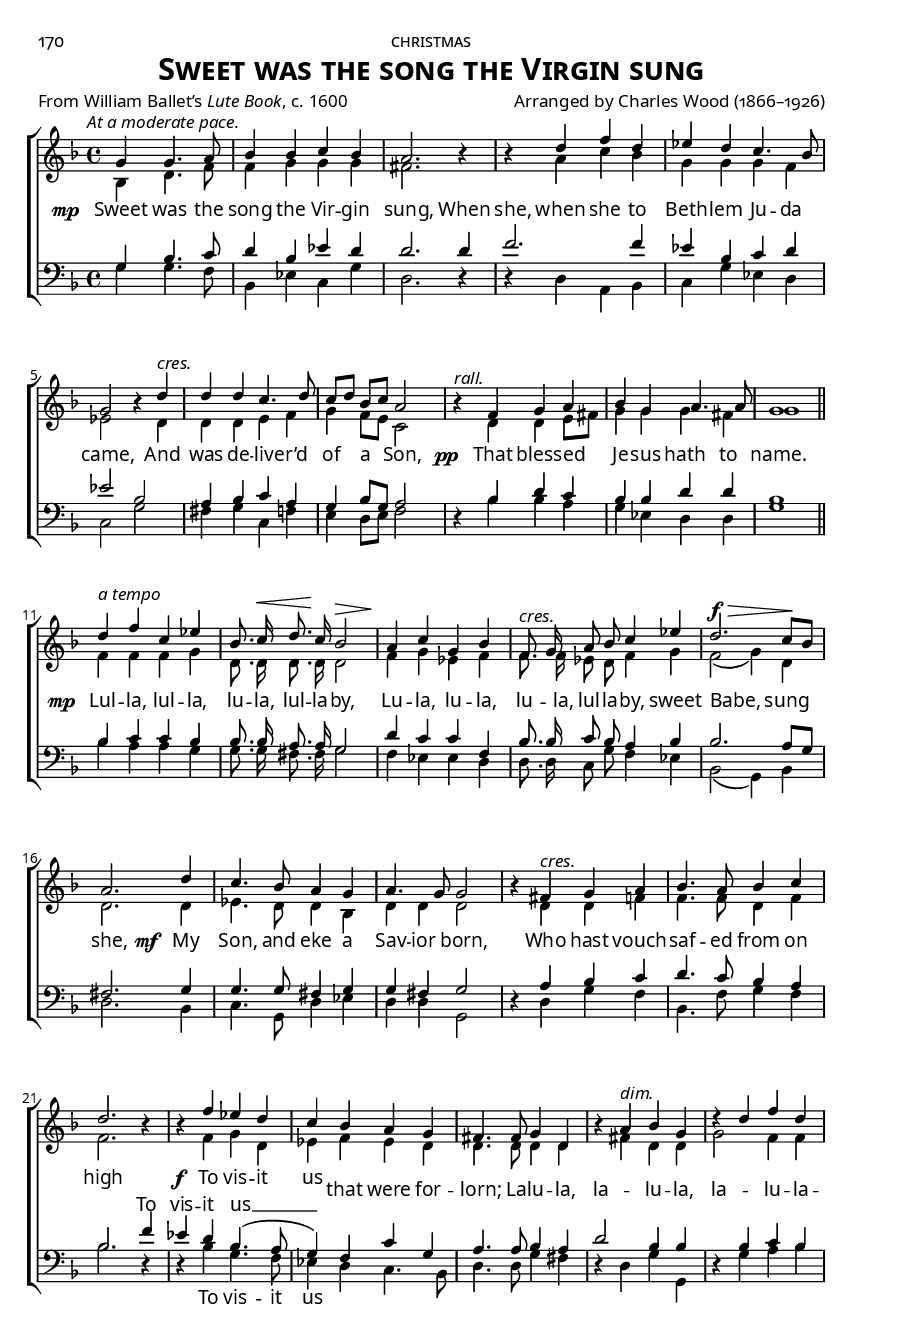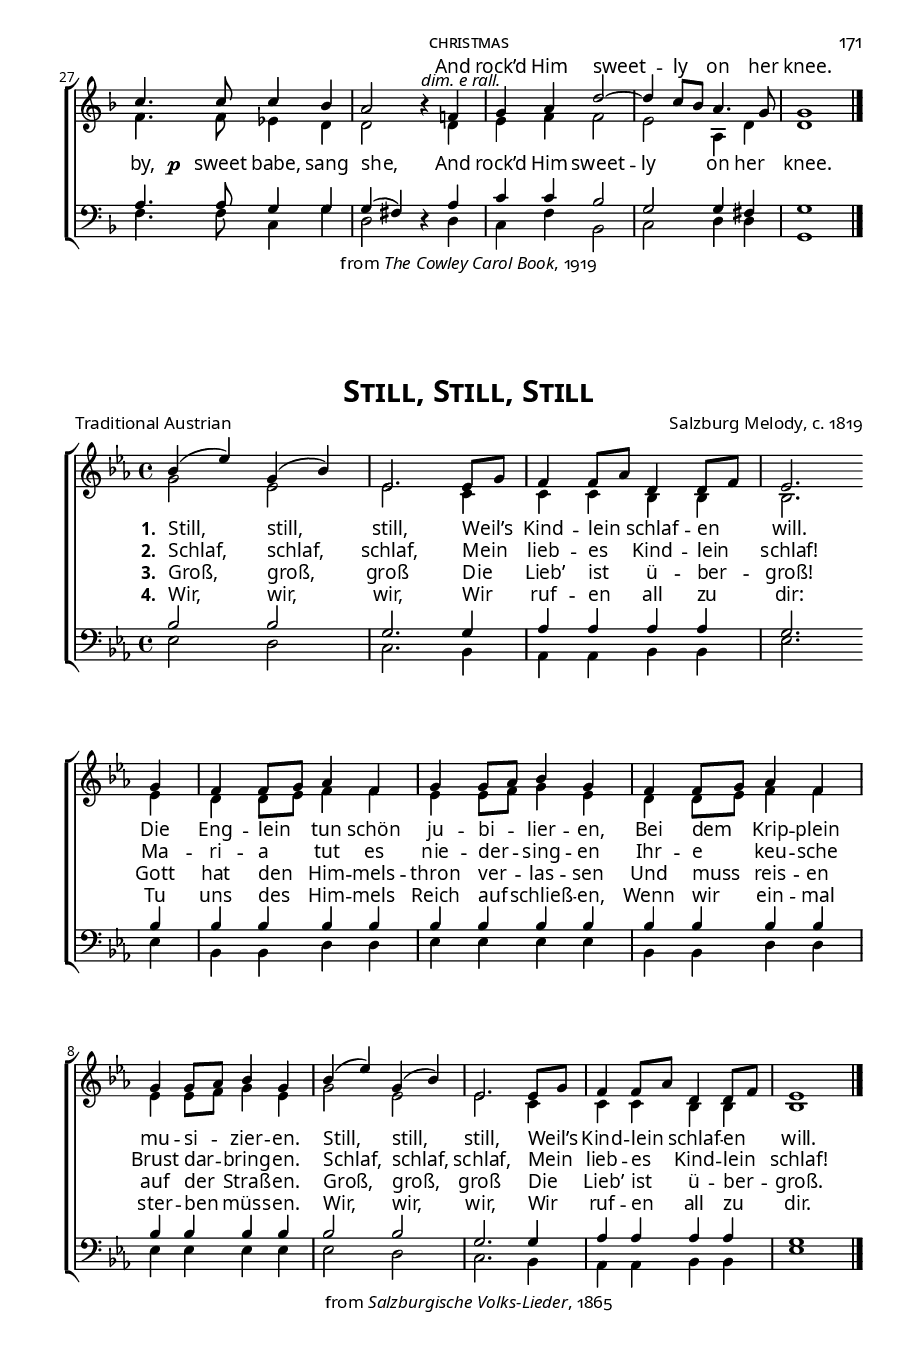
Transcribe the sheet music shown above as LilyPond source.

\version "2.14.2"
\include "util.ly"
\paper {
  print-all-headers = ##t
  paper-height = 9\in
  paper-width = 6\in
  indent = 0\in
  %system-system-spacing = #'((basic-distance . 10) (padding . 0))
  system-system-spacing =
    #'((basic-distance . 2)
       (minimum-distance . 0)
       (padding . -5)
       (stretchability . 100))
  score-markup-spacing =
    #'((basic-distance . 0)
       (minimum-distance . 0)
       (padding . 0.5)
       (stretchability . 0))
%{IF_LESSER
  markup-system-spacing #'stretchability = 50
  top-markup-spacing #'stretchability = 30
  last-bottom-spacing #'stretchability = 60
%}%END_IF_LESSER
  ragged-last-bottom = ##f
  ragged-bottom = ##f
  two-sided = ##t
  inner-margin = 0.5\in
  outer-margin = 0.25\in
  top-margin = 0.25\in
  bottom-margin = 0.25\in
  first-page-number = #170
  print-first-page-number = ##t
  headerLine = \markup{\override #'(font-name . "Garamond Premier Pro") \smallCapsOldStyle"christmas"}
  oddHeaderMarkup = \markup\fill-line{
     \override #'(font-name . "Garamond Premier Pro")\abs-fontsize #8.5
     \combine 
        \fill-line{"" \on-the-fly #print-page-number-check-first
        \oldStylePageNum""
        }
        \fill-line{\headerLine}
  }
  evenHeaderMarkup = \markup {
     \override #'(font-name . "Garamond Premier Pro")\abs-fontsize #8.5
     \combine
        \on-the-fly #print-page-number-check-first
        \oldStylePageNum""
        \fill-line{\headerLine}
  }
}
#(set-global-staff-size 15) \paper{ #(define fonts (make-pango-font-tree "GoudyOlSt BT" "Garamond Premier Pro" "Garamond Premier Pro" (/ 15 20))) }
%IF_NOT_LESSER
global = {
  \key f \major
  \time 4/4
  \autoBeamOff
  \override DynamicLineSpanner #'staff-padding = #0.0
  \override DynamicLineSpanner #'Y-extent = #'(-1 . 1)
}

sopMusic = \relative c' {
  \tempo \markup\medium\italic"At a moderate pace."
  \partial 2. g'4 g4. a8 |
  bes4 bes c bes |
  a2. b4\rest |
  b\rest d f d |
  
  ees d c4. bes8 |
  g2 bes4\rest d^\markup\italic"cres." |
  d d c4. d8 |
  c[ d] bes[ c] a2 |
  
  bes4\rest^\markup\italic"rall." f g a |
  bes g a4. a8 |
  g1 \bar "||"
  d'4^\markup\italic"a tempo" f c ees |
  
  bes8. c16^\< <<d8. {s8 s32 s32\!}>> c16 bes2^\> |
  a4\! c4 g bes |
  f8.^\markup\italic"cres." g16 a8 bes c4 ees |
  
  %page2
  d2.^\f^\> c8[\! bes] |
  a2. d4 |
  c4. bes8 a4 g |
  a4. g8 g2 |
  
  bes4\rest fis4^\markup\italic"cres." g a |
  bes4. a8 bes4 c |
  d2. b4\rest |
  b\rest f' ees d |
  
  c bes a g |
  fis4. fis8 g4 d |
  bes'4\rest a^\markup\italic"dim." bes g |
  d'4\rest d4 f d |
  
  c4. c8 c4 bes |
  a2 bes4\rest^\markup\italic"dim. e rall." f!4 |
  g a d2~ |
  d4 c8[ bes] a4. g8 |
  g1 \bar "|."
}
sopWords = \lyricmode {
  \repeat unfold 92 {\skip1}
  And rock’d Him sweet -- ly on her knee.
}

altoMusic = \relative c' {
  bes4 d4. f8 |
  f4 g g g |
  fis2. s4 |
  s a4 c bes |
  
  g g g f |
  ees2 s4 d4 |
  d d e f |
  g f8[ e] c2 |
  
  s4 d d e8[ fis] |
  g4 g g fis |
  g1 \bar "||"
  f4 f f g |
  
  d8. d16 d8. d16 d2 |
  f4 g ees f |
  f8. f16 ees8 d f4 g |
  
  %page2
  f2( g4) d |
  d2. d4 |
  ees4. d8 d4 bes |
  d d d2 |
  
  s4 d d f |
  f4. f8 d4 f |
  f2. s4 |
  s f g d |
  
  ees f ees d |
  d4. d8 d4 d |
  s fis d d |
  g2 f4 f |
  
  f4. f8 ees4 d |
  d2 s4 d |
  e f f2 |
  e a,4 d |
  d1 \bar "|."
}
dropLyrics =
{
    \override LyricText #'extra-offset = #'(0 . -2.0)
    \override LyricHyphen #'extra-offset = #'(0 . -2.0)
    \override LyricExtender #'extra-offset = #'(0 . -2.0)
}
altoWords = {
  \dropLyricsV
  \set stanza = \markup\dynamic"mp "
  \lyricmode {
    Sweet was the song the Vir -- gin 
    \set associatedVoice = "tenors"
    sung, When 
    \unset associatedVoice
    she, when she to Beth -- lem Ju -- da came,
    And was de -- liv -- er’d of a Son,
  }
  \set stanza = \markup\dynamic"  pp "
  \lyricmode{
    That bless -- ed Je -- sus hath \set associatedVoice = "sopranos" to "" name.
    \unset associatedVoice
  }
  \set stanza = \markup\dynamic"mp "
  \lyricmode{
    Lul -- la, lul -- la, lu -- la, lul -- la -- by,
    Lu -- la, lu -- la, lu -- la, lul -- la -- by, sweet
    
    %page2
    Babe, sung she,
  }
  \set stanza = \markup\dynamic" mf "
  \lyricmode{
    My Son, and eke a Sav -- ior born,
    Who hast vouch -- saf -- ed from on high
  }
  \set stanza = \markup\dynamic" f "
  \lyricmode{
    To vis -- it us
    \dropLyrics
    that were for -- lorn;
    \set associatedVoice = "tenors"
    La -- lu -- la, la -- lu --
    \unset associatedVoice
    la, la -- lu -- la --
    \dropLyricsV
    \set associatedVoice = "tenors"
    by,
  }
  \set stanza = \markup\dynamic"  p "
  \lyricmode{
    sweet babe, sang she,
    And rock’d Him sweet -- ly on her knee.
  }
}
altoWordsII = \lyricmode {
%\markup\italic
  \set stanza = #"2. "
  \set ignoreMelismata = ##t
}
altoWordsIII = \lyricmode {
  \set stanza = #"3. "
  \set ignoreMelismata = ##t
}
altoWordsIV = \lyricmode {
  \set stanza = #"4. "
  \set ignoreMelismata = ##t
}
altoWordsV = \lyricmode {
  \set stanza = #"5. "
  \set ignoreMelismata = ##t
}
altoWordsVI = \lyricmode {
  \set stanza = #"6. "
  \set ignoreMelismata = ##t
}
tenorMusic = \relative c' {
  g4 bes4. c8 |
  d4 bes ees d |
  d2. d4 f2. f4 |
  
  ees4 bes c d |
  ees2 bes |
  a4 bes c a |
  g bes8[ g] a2 |
  
  s4 bes d c |
  bes bes d d |
  bes1 \bar "||"
  bes4 c c bes |
  
  bes8. bes16 a8. a16 g2 |
  d'4 c c f, |
  bes8. bes16 c8 bes a4 bes |
  
  %page2
  bes2. a8[ g] |
  fis2. g4 |
  g4. g8 fis4 g |
  g fis g2 |
  
  s4 a bes c |
  d4. c8 bes4 a |
  bes2. f'4 ees d bes4.( a8 |
  
  g4) f c' g |
  a4. a8 bes4 a |
  d2 bes4 bes |
  s bes c bes |
  
  a4. a8 g4 g |
  g( fis) s a |
  c c bes2 |
  g g4 fis |
  g1 \bar "|."
}
tenorWords = \lyricmode {
  \repeat unfold 70 {\skip1}
  To vis -- it us __
}

bassMusic = \relative c {
  g'4 g4. f8 |
  bes,4 ees c g'|
  d2. d4\rest |
  d4\rest d a bes |
  
  c g' ees d |
  c2 g' |
  fis4 g c, f |
  e d8[ e] f2 |
  
  d4\rest bes' bes a |
  g ees d d |
  g1 \bar "||"
  
  bes4 a a g |
  
  g8. g16 fis8. fis16 g2 |
  f4 ees ees d |
  d8. d16 c8 g' f4 ees |
  
  %page2
  bes2( g4) bes |
  d2. bes4 |
  c4. g8 d'4 ees |
  d d g,2 |
  
  d'4\rest d g f |
  bes,4. f'8 g4 f |
  bes2. d,4\rest |
  d\rest bes'4 g4. f8 |
  
  ees4 d c4. bes8 |
  d4. d8 g4 fis |
  d4\rest d g g, |
  d'4\rest g a bes |
  
  f4. f8 c4 g' |
  d2 d4\rest d |
  c f bes,2 |
  c d4 d |
  g,1 \bar "|."
}
bassWords = \lyricmode {
  \repeat unfold 70 {\skip1}
  To vis -- it us
}

pianoRH = \relative c' {
  
}
pianoLH = \relative c' {
  
}

\score {
  <<
   \new ChoirStaff <<
    \new Staff = women <<
      \new Voice = "sopranos" { \voiceOne << \global \sopMusic >> }
      \new Voice = "altos" { \voiceTwo << \global \altoMusic >> }
    >>
   \new Staff = men <<
      \clef bass
      \new Voice = "tenors" { \voiceOne << \global \tenorMusic >> }
      \new Voice = "basses" { \voiceTwo << \global \bassMusic >> }
    >>
    \new Lyrics \with { alignAboveContext = #"women" \override VerticalAxisGroup #'nonstaff-relatedstaff-spacing = #'((basic-distance . 1))} \lyricsto "sopranos" \sopWords
    \new Lyrics = "altosVI"  \with { alignBelowContext = #"women" } \lyricsto "altos" \altoWordsVI
    \new Lyrics = "altosV"  \with { alignBelowContext = #"women" } \lyricsto "altos" \altoWordsV
    \new Lyrics = "altosIV"  \with { alignBelowContext = #"women" } \lyricsto "altos" \altoWordsIV
    \new Lyrics = "altosIII"  \with { alignBelowContext = #"women" } \lyricsto "altos" \altoWordsIII
    \new Lyrics = "altosII"  \with { alignBelowContext = #"women" } \lyricsto "altos" \altoWordsII
    \new Lyrics = "altos"  \with { alignBelowContext = #"women" \override VerticalAxisGroup #'nonstaff-relatedstaff-spacing = #'((basic-distance . 1))} \lyricsto "altos" \altoWords
    \new Lyrics \with { alignAboveContext = #"men" \override VerticalAxisGroup #'nonstaff-relatedstaff-spacing = #'((basic-distance . 1)) } \lyricsto "tenors" \tenorWords
    \new Lyrics \with { alignBelowContext = #"men" } \lyricsto "basses" \bassWords
  >>
%    \new PianoStaff << \new Staff { \new Voice { \pianoRH } } \new Staff { \clef "bass" \pianoLH } >>
  >>
  \layout {
    \context {
      \Score
      %\override SpacingSpanner #'base-shortest-duration = #(ly:make-moment 1 8)
      %\override SpacingSpanner #'common-shortest-duration = #(ly:make-moment 1 4)
    }
    \context {
      % Remove all empty staves
      % \Staff \RemoveEmptyStaves \override VerticalAxisGroup #'remove-first = ##t
    }
    \context {
      \Lyrics
      \override LyricText #'X-offset = #center-on-word
    }
  }
  \header {
    title = \markup{\override #'(font-name . "Garamond Premier Pro Semibold"){ \abs-fontsize #15 \smallCapsOldStyle"Sweet was the song the Virgin sung"}}
    poet = \markup\concat{"From William Ballet’s " \italic"Lute Book" ", c. 1600"}
    composer = \markup\oldStyleNum"Arranged by Charles Wood (1866–1926)"
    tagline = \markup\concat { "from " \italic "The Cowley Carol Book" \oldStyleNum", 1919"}
  }
}
\markup\fill-line{\concat { "from " \italic "The Cowley Carol Book" \oldStyleNum", 1919"}}
\markup\vspace#4
%END_IF_NOT_LESSER




















global = {
  \key ees \major
  \time 4/4
  \autoBeamOff
  \override DynamicLineSpanner #'staff-padding = #0.0
  \override DynamicLineSpanner #'Y-extent = #'(-1 . 1)
}

sopMusic = \relative c'' {
  bes4( ees) g,( bes) |
  ees,2. ees8[ g] |
  f4 f8[ aes] d,4 d8[ f] |
  ees2. \bar""\break g4 |
  
  f4 f8[ g] aes4 f |
  g g8[ aes] bes4 g |
  f f8[ g] aes4 f |
  g g8[ aes] bes4 g |
  
  bes( ees) g,( bes) |
  ees,2. ees8[ g] |
  f4 f8[ aes] d,4 d8[ f] |
  ees1 \bar "|."
}
sopWords = \lyricmode {
  
}

altoMusic = \relative c' {
  g'2 ees |
  ees2. c4 |
  c c4 bes4 bes |
  bes2. ees4 |
  
  d4 d8[ ees] f4 f |
  ees ees8[ f] g4 ees |
  d d8[ ees] f4 f |
  ees ees8[ f] g4 ees |
  
  g2 ees |
  ees2. c4 |
  c c4 bes4 bes |
  bes1 \bar "|."
}
altoWords = \lyricmode {
  \dropLyricsIX
  \set stanza = #"1. "
  Still, still, still,
  Weil’s Kind -- lein schlaf -- en will.
  Die Eng -- lein tun schön ju -- bi -- lier -- en,
  Bei dem Krip -- plein mu -- si -- zier -- en.
  Still, still, still,
  Weil’s Kind -- lein schlaf -- en will.
}
altoWordsII = \lyricmode {
  \dropLyricsIX
%\markup\italic
  \set stanza = #"2. "
  Schlaf, schlaf, schlaf,
  Mein lieb -- es Kind -- lein schlaf!
  Ma -- ri -- a tut es nie -- der -- sing -- en
  Ihr -- e keu -- sche Brust dar -- bring -- en.
  Schlaf, schlaf, schlaf,
  Mein lieb -- es Kind -- lein schlaf!
}
altoWordsIII = \lyricmode {
  \dropLyricsIX
  \set stanza = #"3. "
  Groß, groß, groß
  Die Lieb’ ist ü -- ber -- groß!
  Gott hat den Him -- mels -- thron ver -- las -- sen
  Und muss reis -- en auf der Straß -- en.
  Groß, groß, groß
  Die Lieb’ ist ü -- ber -- groß.
}
altoWordsIV = \lyricmode {
  \dropLyricsIX
  \set stanza = #"4. "
  Wir, wir, wir,
  Wir ruf -- en all zu dir:
  Tu uns des Him -- mels Reich auf -- schließ -- en,
  Wenn wir ein -- mal ster -- ben müss -- en.
  Wir, wir, wir,
  Wir ruf -- en all zu dir.
}
altoWordsV = \lyricmode {
  \set stanza = #"5. "
  \set ignoreMelismata = ##t
}
altoWordsVI = \lyricmode {
  \set stanza = #"6. "
  \set ignoreMelismata = ##t
}
tenorMusic = \relative c' {
  bes2 bes |
  g2. g4 |
  aes4 aes4 aes4 aes |
  g2. bes4 |
  
  bes bes bes bes |
  bes bes bes bes |
  bes bes bes bes |
  bes bes bes bes |
  
  bes2 bes |
  g2. g4 |
  aes4 aes4 aes4 aes |
  g1 \bar "|."
}
tenorWords = \lyricmode {

}

bassMusic = \relative c {
  ees2 d |
  c2. bes4 |
  aes aes4 bes4 bes |
  ees2. ees4 |
  
  bes4 bes d d |
  ees ees ees ees |
  bes bes d d |
  ees ees ees ees |
  
  ees2 d |
  c2. bes4 |
  aes aes4 bes4 bes |
  ees1 \bar "|."
}
bassWords = \lyricmode {

}

pianoRH = \relative c' {
  
}
pianoLH = \relative c' {
  
}

\score {
  <<
   \new ChoirStaff <<
    \new Staff = women <<
      \new Voice = "sopranos" { \voiceOne << \global \sopMusic >> }
      \new Voice = "altos" { \voiceTwo << \global \altoMusic >> }
    >>
    \new Lyrics \with { alignAboveContext = #"women" \override VerticalAxisGroup #'nonstaff-relatedstaff-spacing = #'((basic-distance . 1))} \lyricsto "sopranos" \sopWords
    \new Lyrics = "altosVI"  \with { alignBelowContext = #"women" } \lyricsto "sopranos" \altoWordsVI
    \new Lyrics = "altosV"  \with { alignBelowContext = #"women" } \lyricsto "sopranos" \altoWordsV
    \new Lyrics = "altosIV"  \with { alignBelowContext = #"women" } \lyricsto "sopranos" \altoWordsIV
    \new Lyrics = "altosIII"  \with { alignBelowContext = #"women" } \lyricsto "sopranos" \altoWordsIII
    \new Lyrics = "altosII"  \with { alignBelowContext = #"women" } \lyricsto "sopranos" \altoWordsII
    \new Lyrics = "altos"  \with { alignBelowContext = #"women" \override VerticalAxisGroup #'nonstaff-relatedstaff-spacing = #'((padding . -0.5)) } \lyricsto "sopranos" \altoWords
   \new Staff = men <<
      \clef bass
      \new Voice = "tenors" { \voiceOne << \global \tenorMusic >> }
      \new Voice = "basses" { \voiceTwo << \global \bassMusic >> }
    >>
    \new Lyrics \with { alignAboveContext = #"men" \override VerticalAxisGroup #'nonstaff-relatedstaff-spacing = #'((basic-distance . 1)) } \lyricsto "tenors" \tenorWords
    \new Lyrics \with { alignBelowContext = #"men" \override VerticalAxisGroup #'nonstaff-relatedstaff-spacing = #'((basic-distance . 1)) } \lyricsto "basses" \bassWords
  >>
%    \new PianoStaff << \new Staff { \new Voice { \pianoRH } } \new Staff { \clef "bass" \pianoLH } >>
  >>
  \layout {
    \context {
      \Score
      %\override SpacingSpanner #'base-shortest-duration = #(ly:make-moment 1 8)
      %\override SpacingSpanner #'common-shortest-duration = #(ly:make-moment 1 4)
    }
    \context {
      % Remove all empty staves
      % \Staff \RemoveEmptyStaves \override VerticalAxisGroup #'remove-first = ##t
    }
    \context {
      \Lyrics
      \override LyricText #'X-offset = #center-on-word
    }
  }
  \header {
    title = \markup{\override #'(font-name . "Garamond Premier Pro Semibold"){ \abs-fontsize #15 \smallCapsOldStyle"Still, Still, Still"}}
    poet = \markup\oldStyleNum"Traditional Austrian"
    composer = \markup\oldStyleNum"Salzburg Melody, c. 1819"
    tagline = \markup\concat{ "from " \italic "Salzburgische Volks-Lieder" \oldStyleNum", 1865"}
  }
}
\header {
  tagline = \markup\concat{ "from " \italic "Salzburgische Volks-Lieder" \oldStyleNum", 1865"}
}

